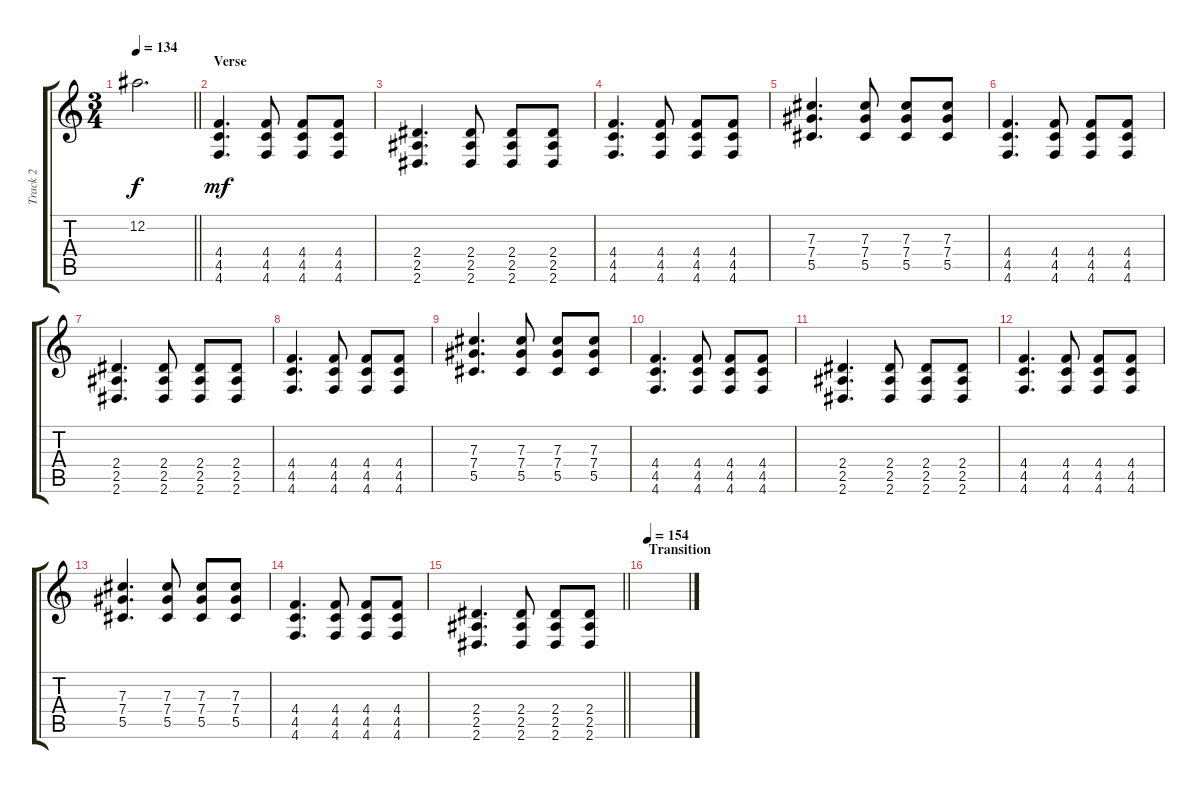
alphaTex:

\track ("Track 2" "Track 2") {instrument overdrivenguitar}
\staff {score tabs}
\tuning (Eb4 Bb3 Gb3 Db3 Ab2 Db2) {hide}
\ts (3 4)
\tempo 134
\clef g2
\barLineRight lightlight
\ks c
12.2{t}.2{d dy f} |
\section ("" "Verse")
(4.4 4.5 4.6).4{d dy mf} (4.4 4.5 4.6).8 (4.4 4.5 4.6).8 (4.4 4.5 4.6).8 |
(2.4 2.5 2.6).4{d} (2.4 2.5 2.6).8 (2.4 2.5 2.6).8 (2.4 2.5 2.6).8 |
(4.4 4.5 4.6).4{d} (4.4 4.5 4.6).8 (4.4 4.5 4.6).8 (4.4 4.5 4.6).8 |
(7.3 7.4 5.5).4{d} (7.3 7.4 5.5).8 (7.3 7.4 5.5).8 (7.3 7.4 5.5).8 |
(4.4 4.5 4.6).4{d} (4.4 4.5 4.6).8 (4.4 4.5 4.6).8 (4.4 4.5 4.6).8 |
(2.4 2.5 2.6).4{d} (2.4 2.5 2.6).8 (2.4 2.5 2.6).8 (2.4 2.5 2.6).8 |
(4.4 4.5 4.6).4{d} (4.4 4.5 4.6).8 (4.4 4.5 4.6).8 (4.4 4.5 4.6).8 |
(7.3 7.4 5.5).4{d} (7.3 7.4 5.5).8 (7.3 7.4 5.5).8 (7.3 7.4 5.5).8 |
(4.4 4.5 4.6).4{d} (4.4 4.5 4.6).8 (4.4 4.5 4.6).8 (4.4 4.5 4.6).8 |
(2.4 2.5 2.6).4{d} (2.4 2.5 2.6).8 (2.4 2.5 2.6).8 (2.4 2.5 2.6).8 |
(4.4 4.5 4.6).4{d} (4.4 4.5 4.6).8 (4.4 4.5 4.6).8 (4.4 4.5 4.6).8 |
(7.3 7.4 5.5).4{d} (7.3 7.4 5.5).8 (7.3 7.4 5.5).8 (7.3 7.4 5.5).8 |
(4.4 4.5 4.6).4{d} (4.4 4.5 4.6).8 (4.4 4.5 4.6).8 (4.4 4.5 4.6).8 |
\barLineRight lightlight
(2.4 2.5 2.6).4{d} (2.4 2.5 2.6).8 (2.4 2.5 2.6).8 (2.4 2.5 2.6).8 |
\section ("" "Transition")
\tempo 154
